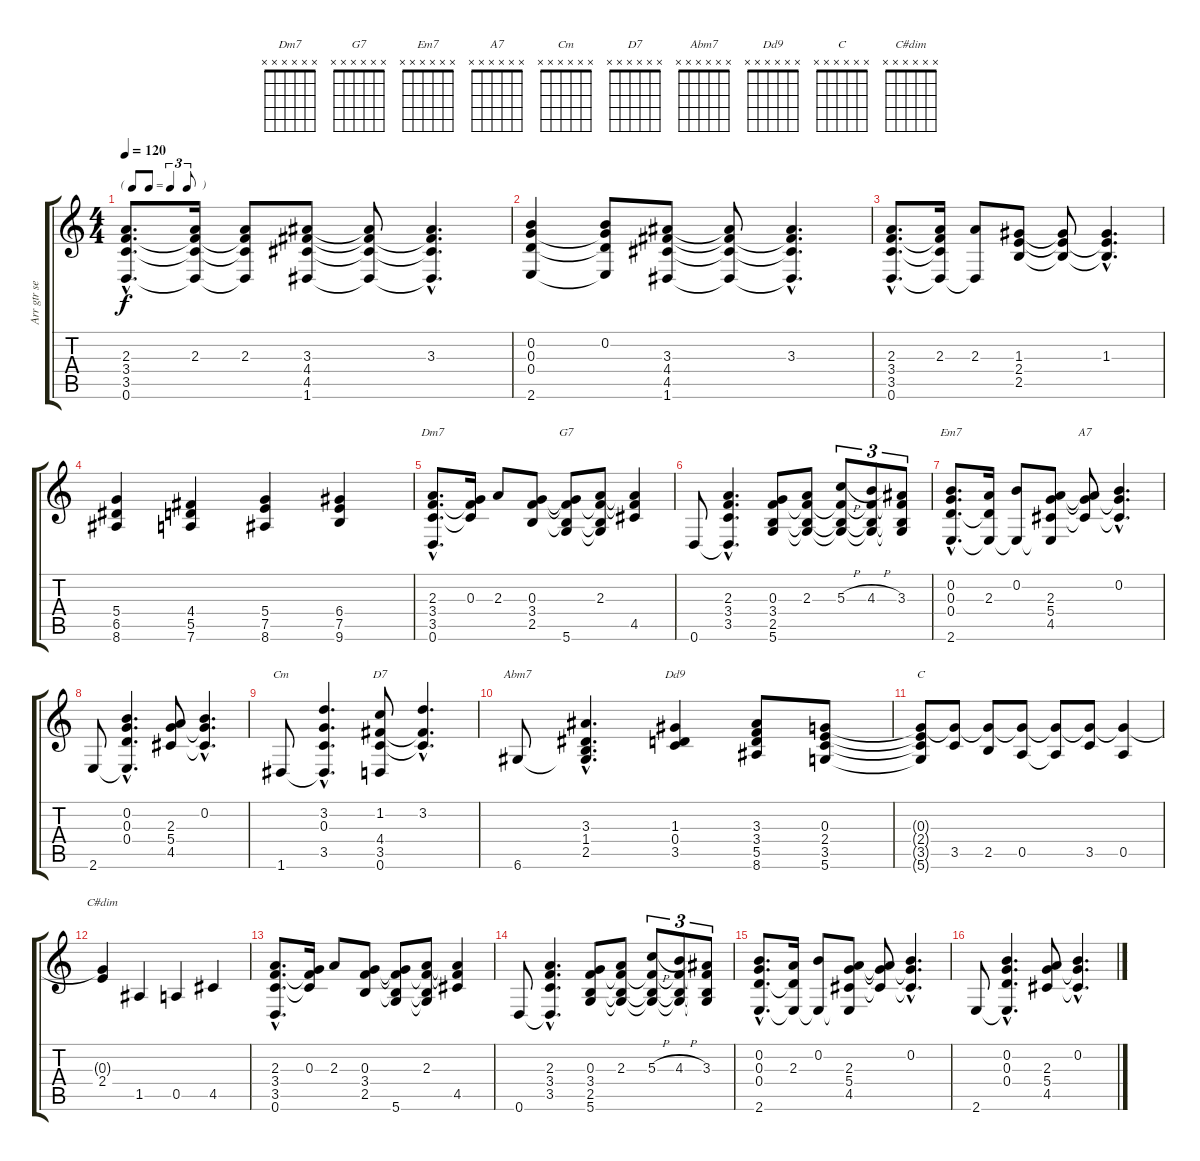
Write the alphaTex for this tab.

\track ("Arr gtr seule" "Arr gtr se") {instrument acousticguitarnylon}
\staff {score tabs}
\tuning (E4 B3 G3 D3 A2 D2) {hide}
\chord ("Dm7" x x x x x x) {firstfret 0}
\chord ("G7" x x x x x x) {firstfret 0}
\chord ("Em7" x x x x x x) {firstfret 0}
\chord ("A7" x x x x x x) {firstfret 0}
\chord ("Cm" x x x x x x) {firstfret 0}
\chord ("D7" x x x x x x) {firstfret 0}
\chord ("Abm7" x x x x x x) {firstfret 0}
\chord ("Dd9" x x x x x x) {firstfret 0}
\chord ("C" x x x x x x) {firstfret 0}
\chord ("C#dim" x x x x x x) {firstfret 0}
\ts (4 4)
\tf triplet8th
\tempo 120
\clef g2
\ks c
(2.3{hac} 3.4{hac} 3.5{hac} 0.6{hac}).8{d dy f instrument acousticguitarnylon} (2.3 3.4{t} 3.5{t} 0.6{t}).16 (2.3 3.4{t} 3.5{t} 0.6{t}).8 (3.3 4.4 4.5 1.6).8 (3.3{t} 4.4{t} 4.5{t} 1.6{t}).8 (3.3{hac} 4.4{hac t} 4.5{hac t} 1.6{hac t}).4{d} |
(0.2 0.3 0.4 2.6).4 (0.2 0.3{t} 0.4{t} 2.6{t}).8 (3.3 4.4 4.5 1.6).8 (3.3{t} 4.4{t} 4.5{t} 1.6{t}).8 (3.3{hac} 4.4{hac t} 4.5{hac t} 1.6{hac t}).4{d} |
(2.3{hac} 3.4{hac} 3.5{hac} 0.6{hac}).8{d} (2.3 3.4{t} 3.5{t} 0.6{t}).16 (2.3 0.6{t}).8 (1.3 2.4 2.5).8 (1.3{t} 2.4{t} 2.5{t}).8 (1.3{hac} 2.4{hac t} 2.5{hac t}).4{d} |
(5.4 6.5 8.6).4 (4.4 5.5 7.6).4 (5.4 7.5 8.6).4 (6.4 7.5 9.6).4 |
(2.3{hac} 3.4{hac} 3.5{hac} 0.6{hac}).8{d ch "Dm7"} (0.3 3.4{t} 3.5{t}).16 2.3.8 (0.3 3.4 2.5).8 (0.3{t} 3.4{t} 2.5{t} 5.6).8{ch "G7"} (2.3 3.4{t} 2.5{t} 5.6{t}).8 (2.3{t} 3.4{t} 4.5).4 |
0.6.8 (2.3{hac} 3.4{hac} 3.5{hac} 0.6{hac t}).4{d} (0.3 3.4 2.5 5.6).8 (2.3 3.4{t} 2.5{t} 5.6{t}).8 (5.3{h} 3.4{t} 2.5{t} 5.6{t}).8{tu (3 2)} (4.3{h} 3.4{t} 2.5{t} 5.6{t}).8{tu (3 2)} (3.3 3.4{t} 2.5{t} 5.6{t}).8{tu (3 2)} |
(0.2{hac} 0.3{hac} 0.4{hac} 2.6{hac}).8{d ch "Em7"} (2.3 0.4{t} 2.6{t}).16 (0.2 2.6{t}).8 (2.3 5.4 4.5 2.6{t}).8 (2.3{t} 5.4{t} 4.5{t}).8{ch "A7"} (0.2{hac} 5.4{hac t} 4.5{hac t}).4{d} |
2.6.8 (0.2{hac} 0.3{hac} 0.4{hac} 2.6{hac t}).4{d} (2.3 5.4 4.5).8 (0.2{hac} 5.4{hac t} 4.5{hac t}).4{d} |
1.6.8{ch "Cm"} (3.2{hac} 0.3{hac} 3.5{hac} 1.6{hac t}).4{d} (1.2 4.4 3.5 0.6).8{ch "D7"} (3.2{hac} 4.4{hac t} 3.5{hac t}).4{d} |
6.6.8{ch "Abm7"} (3.3{hac} 1.4{hac} 2.5{hac} 6.6{hac t}).4{d} (1.3 0.4 3.5).4{ch "Dd9"} (3.3 3.4 5.5 8.6).8 (0.3 2.4 3.5 5.6).8 |
(0.3{t} 2.4{t} 3.5{t} 5.6{t}).8{ch "C"} (0.3{t} 3.5).8 (0.3{t} 2.5).8 (0.3{t} 0.5).8 (0.3{t} 0.5{t}).8 (0.3{t} 3.5).8 (0.3{t} 0.5).4 |
(0.3{t} 2.4).4{ch "C#dim"} 1.5.4 0.5.4 4.5.4 |
(2.3{hac} 3.4{hac} 3.5{hac} 0.6{hac}).8{d} (0.3 3.4{t} 3.5{t}).16 2.3.8 (0.3 3.4 2.5).8 (0.3{t} 3.4{t} 2.5{t} 5.6).8 (2.3 3.4{t} 2.5{t} 5.6{t}).8 (2.3{t} 3.4{t} 4.5).4 |
0.6.8 (2.3{hac} 3.4{hac} 3.5{hac} 0.6{hac t}).4{d} (0.3 3.4 2.5 5.6).8 (2.3 3.4{t} 2.5{t} 5.6{t}).8 (5.3{h} 3.4{t} 2.5{t} 5.6{t}).8{tu (3 2)} (4.3{h} 3.4{t} 2.5{t} 5.6{t}).8{tu (3 2)} (3.3 3.4{t} 2.5{t} 5.6{t}).8{tu (3 2)} |
(0.2{hac} 0.3{hac} 0.4{hac} 2.6{hac}).8{d} (2.3 0.4{t} 2.6{t}).16 (0.2 2.6{t}).8 (2.3 5.4 4.5 2.6{t}).8 (2.3{t} 5.4{t} 4.5{t}).8 (0.2{hac} 5.4{hac t} 4.5{hac t}).4{d} |
2.6.8 (0.2{hac} 0.3{hac} 0.4{hac} 2.6{hac t}).4{d} (2.3 5.4 4.5).8 (0.2{hac} 5.4{hac t} 4.5{hac t}).4{d}
